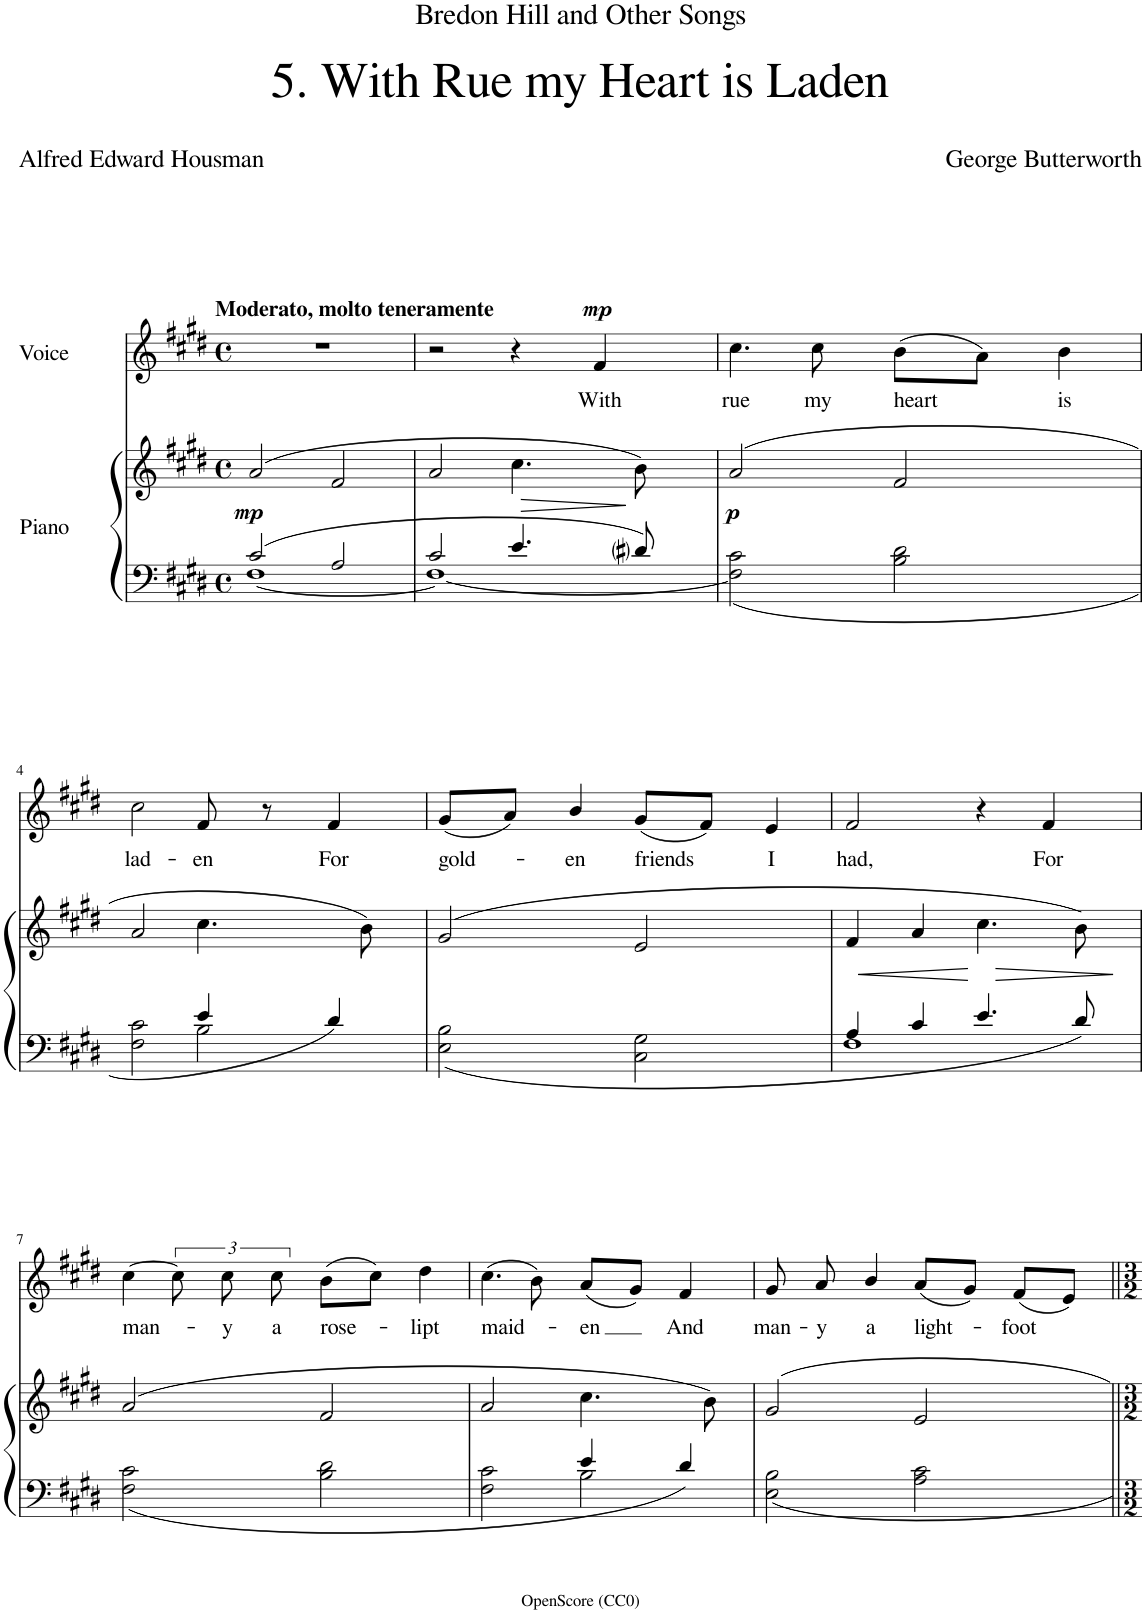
**kern	**kern	**dynam	**kern	**text	**dynam
*part2	*part2	*part2	*part1	*part1	*part1
*staff3	*staff2	*staff2/3	*staff1	*staff1	*staff1
*I"Piano	*	*	*I"Voice	*	*
*I'Pno	*	*	*	*	*
*clefF4	*clefG2	*	*clefG2	*	*
*k[f#c#g#d#]	*k[f#c#g#d#]	*	*k[f#c#g#d#]	*	*
*M4/4	*M4/4	*	*M4/4	*	*
*met(c)	*met(c)	*	*met(c)	*	*
=1	=1	=1	=1	=1	=1
*^	*	*	*	*	*
!	!	!	!	!LO:TX:a:B:t=Moderato, molto teneramente	!	!
!	!	!	!LO:DY:b	!	!	!
2c#/	[1F#	(2a/	mp	1r	.	.
2A/	.	2f#/	.	.	.	.
=2	=2	=2	=2	=2	=2	=2
2c#/	1F#_	2a/	.	2r	.	.
!	!	!	!LO:HP:b	!	!	!
4.e/	.	4.cc#\	>	4r	.	.
!	!	!	!	!	!LO:LY:b	!LO:DY:a
.	.	.	.	4f#/	With	mp
8d#i/	.	8b\)	]	.	.	.
*v	*v	*	*	*	*	*
=3	=3	=3	=3	=3	=3
!	!	!LO:DY:b	!	!LO:LY:b	!
2F#\] 2c#\	(2a/	p	4.cc#\	rue	.
!	!	!	!	!LO:LY:b	!
.	.	.	8cc#\	my	.
!	!	!	!	!LO:LY:b	!
2B\ 2d#\	2f#/	.	(>8b\L	heart	.
.	.	.	8a\J)	.	.
!	!	!	!	!LO:LY:b	!
.	.	.	4b\	is	.
!!LO:LB:g=z
=4	=4	=4	=4	=4	=4
*^	*	*	*	*	*
!	!	!	!	!	!LO:LY:b	!
2F#\ 2c#\	2ryy	2a/	.	2cc#\	lad-	.
!	!	!	!	!	!LO:LY:b	!
4e/	2B\	4.cc#\	.	8f#/	-en	.
.	.	.	.	8r	.	.
!	!	!	!	!	!LO:LY:b	!
4d#/	.	.	.	4f#/	For	.
.	.	8b\)	.	.	.	.
*v	*v	*	*	*	*	*
=5	=5	=5	=5	=5	=5
!	!	!	!	!LO:LY:b	!
2E\ 2B\	(2g#/	.	(8g#/L	gold-	.
.	.	.	8a/J)	.	.
!	!	!	!	!LO:LY:b	!
.	.	.	4b/	-en	.
!	!	!	!	!LO:LY:b	!
2C#\ 2G#\	2e/	.	(8g#/L	friends	.
.	.	.	8f#/J)	.	.
!	!	!	!	!LO:LY:b	!
.	.	.	4e/	I	.
=6	=6	=6	=6	=6	=6
*^	*	*	*	*	*
!	!	!	!LO:HP:b	!	!LO:LY:b	!
4A/	1F#	4f#/	<	2f#/	had,	.
4c#/	.	4a/	.	.	.	.
!	!	!	!LO:HP:n=1:b	!	!	!
4.e/	.	4.cc#\	[ >	4r	.	.
!	!	!	!	!	!LO:LY:b	!
.	.	.	.	4f#/	For	.
8d#/	.	8b\)	.	.	.	.
*v	*v	*	*	*	*	*
.	.	]	.	.	.
!!LO:LB:g=z
=7	=7	=7	=7	=7	=7
!	!	!	!	!LO:LY:b	!
2F#\ 2c#\	(2a/	.	[4cc#\	man-	.
.	.	.	12cc#\]	.	.
!	!	!	!	!LO:LY:b	!
.	.	.	12cc#\	-y	.
!	!	!	!	!LO:LY:b	!
.	.	.	12cc#\	a	.
!	!	!	!	!LO:LY:b	!
2B\ 2d#\	2f#/	.	(8b\L	rose-	.
.	.	.	8cc#\J)	.	.
!	!	!	!	!LO:LY:b	!
.	.	.	4dd#\	-lipt	.
=8	=8	=8	=8	=8	=8
*^	*	*	*	*	*
!	!	!	!	!	!LO:LY:b	!
2F#\ 2c#\	2ryy	2a/	.	(4.cc#\	maid-	.
.	.	.	.	8b\)	.	.
!	!	!	!	!	!LO:LY:b	!
4e/	2B\	4.cc#\	.	(8a/L	-en	.
.	.	.	.	8g#'~/J)	.	.
!	!	!	!	!	!LO:LY:b	!
4d#/	.	.	.	4f#/	And	.
.	.	8b\)	.	.	.	.
*v	*v	*	*	*	*	*
=9	=9	=9	=9	=9	=9
!	!	!	!	!LO:LY:b	!
2E\ 2B\	2g#/	.	8g#/	man-	.
!	!	!	!	!LO:LY:b	!
.	.	.	8a/	-y	.
!	!	!	!	!LO:LY:b	!
.	.	.	4b/	a	.
!	!	!	!	!LO:LY:b	!
2A\ 2c#\	2e/	.	(8a/L	light-	.
.	.	.	8g#/J)	.	.
!	!	!	!	!LO:LY:b	!
.	.	.	(8f#/L	-foot	.
.	.	.	8e/J)	.	.
=||	=||	=||	=||	=||	=||
*-	*-	*-	*-	*-	*-
